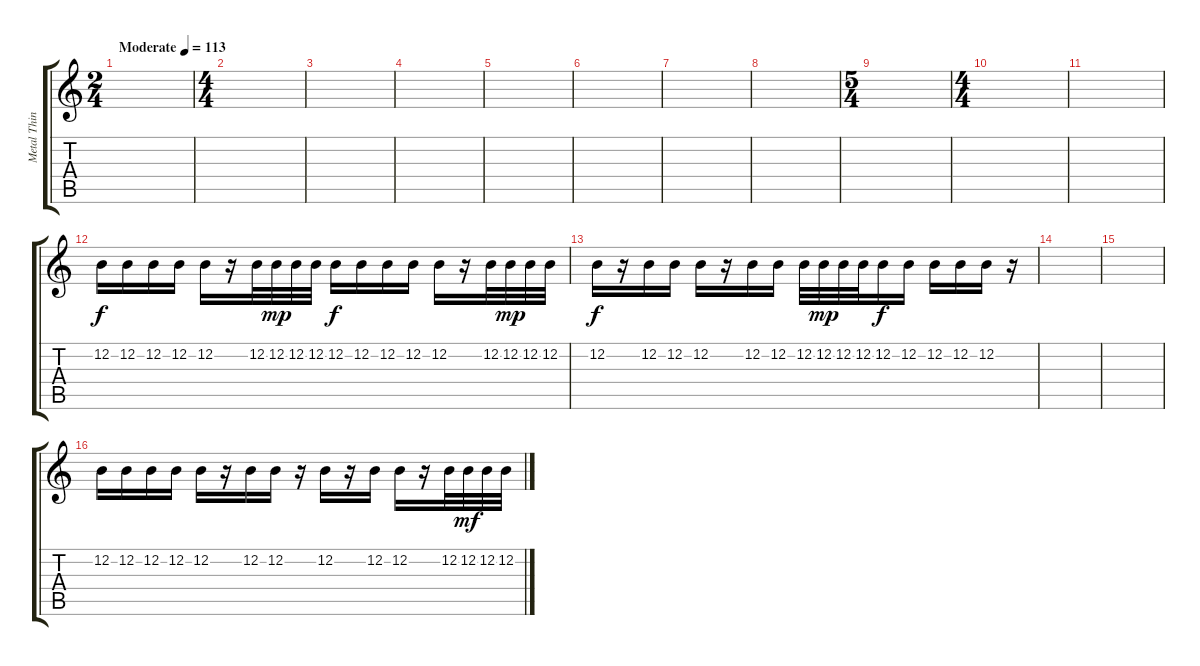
\track ("Metal Things" "Metal Thin") {instrument woodblock}
\staff {score tabs}
\tuning (E4 B3 G3 D3 A2 E2) {hide}
\ts (2 4)
\tempo (113 "Moderate")
\clef g2
\ks c
|
\ts (4 4)
|
|
|
|
|
|
|
\ts (5 4)
|
\ts (4 4)
|
|
12.2.16 12.2.16 12.2.16 12.2.16 12.2.16 r.16 12.2.32 12.2.32{dy mp} 12.2.32 12.2.32 12.2.16{dy f} 12.2.16 12.2.16 12.2.16 12.2.16 r.16 12.2.32 12.2.32{dy mp} 12.2.32 12.2.32 |
12.2.16{dy f} r.16 12.2.16 12.2.16 12.2.16 r.16 12.2.16 12.2.16 12.2.32 12.2.32{dy mp} 12.2.32 12.2.32 12.2.16{dy f} 12.2.16 12.2.16 12.2.16 12.2.16 r.16 |
|
|
12.2.16 12.2.16 12.2.16 12.2.16 12.2.16 r.16 12.2.16 12.2.16 r.16 12.2.16 r.16 12.2.16 12.2.16 r.16 12.2.32 12.2.32{dy mf} 12.2.32 12.2.32
